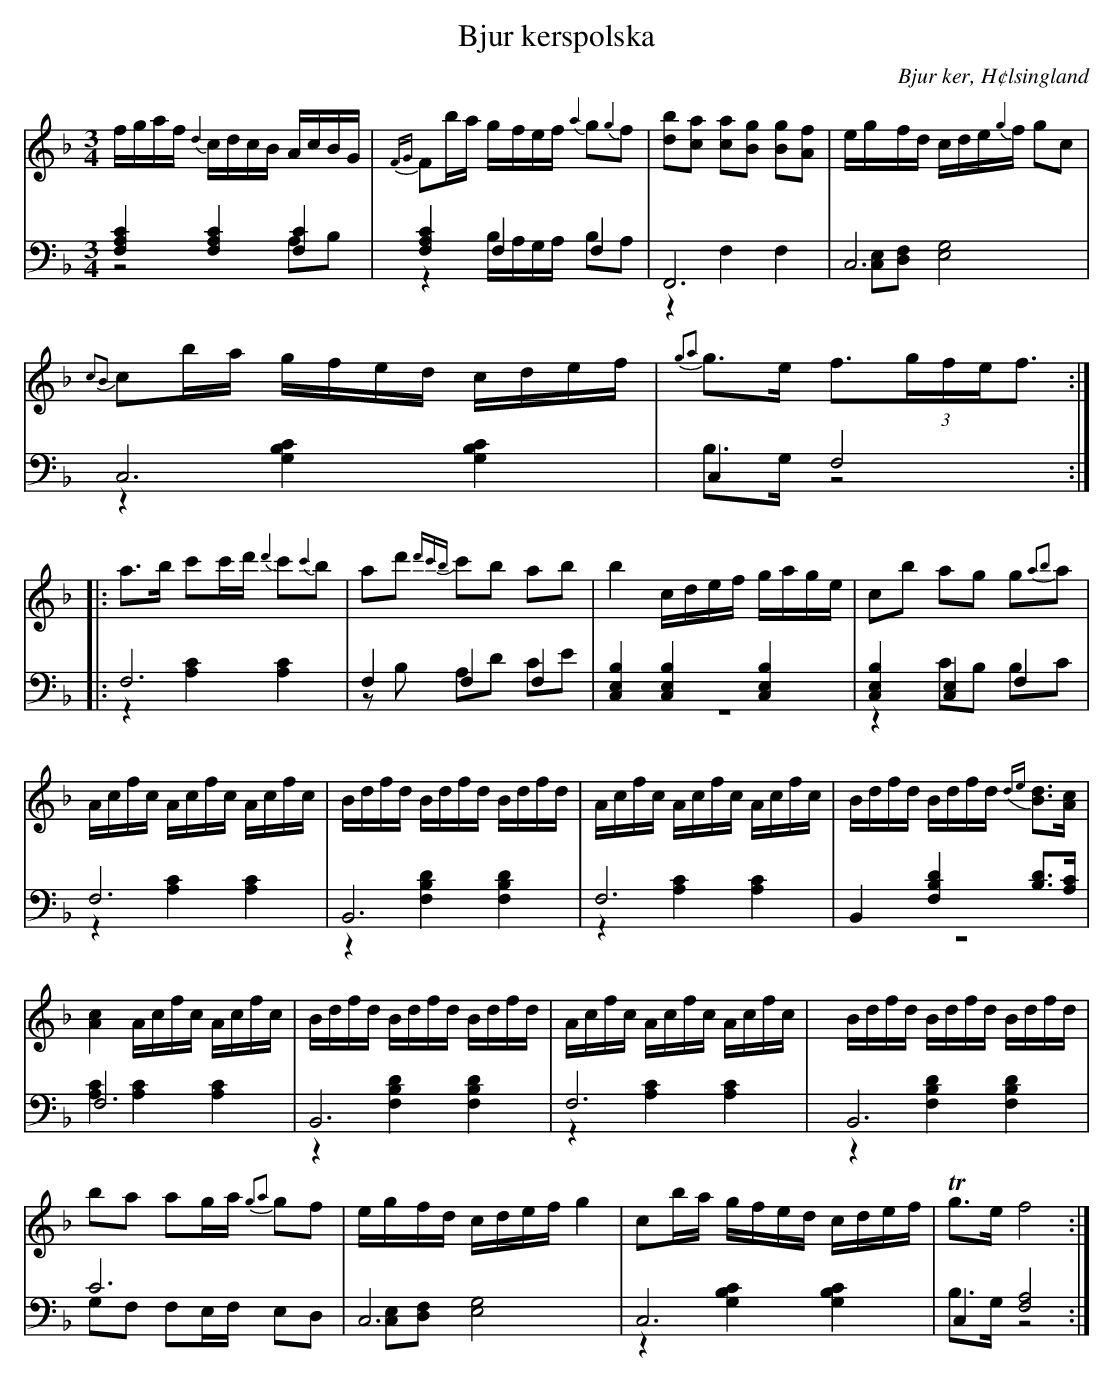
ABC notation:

X:1
T: Bjur kerspolska
O: Bjur ker, H¢lsingland
M: 3/4
L: 1/16
K: F
V:1
V:2
V:3 merge
V:1
fgaf {d2}cdcB AcBG|{FG}F2ba gfef {a2}g2{g2}f2|[d2b2][c2a2] [c2a2][B2g2] [B2g2][A2f2] |egfd cde{g2}f g2c2|
{c2B2}c2ba gfed cdef|{g2a2}g2>e2 f3(3gfef3:|
|:a2>b2 c'2c'd' {d'2}c'2{c'2}b2|a2d'2 {d'c'b}c'2b2 a2b2|b4 cdef gage|c2b2 a2g2 g2{a2b2}a2|
Acfc Acfc Acfc|Bdfd Bdfd Bdfd|Acfc Acfc Acfc|Bdfd Bdfd {de}[B2d2]>[A2c2]|
[A4c4] Acfc Acfc|Bdfd Bdfd Bdfd|Acfc Acfc Acfc|Bdfd Bdfd Bdfd|
b2a2 a2ga {g2a2}g2f2|egfd cdef g4|c2ba gfed cdef|Tg2>e2 f8:|
V:2 clef=bass
[F,4A,4C4] [F,4A,4C4] [F,4C4]|[F,4A,4C4] F,4 F,4|F,,12|C,12|
C,12|C,4 F,8:|
|:F,12|F,4 F,4 F,4|[C,4E,4B,4] [C,4E,4B,4] [C,4E,4B,4]|[C,4E,4B,4] [C,4E,4] F,4|
F,12|B,,12|F,12|B,,4 [F,4B,4D4] [B,2D2]>[A,2C2]|
F,12|B,,12|F,12|B,,12|
C12|C,12|C,12|C,4 [F,8A,8]:|
V:3 clef=bass
z8 A,2B,2|z4 B,A,G,A, B,2A,2|z4 F,4 F,4|[C,2E,2][D,2F,2] [E,8G,8]|
z4 [G,4B,4C4] [G,4B,4C4]|B,2>G,2 z8:|
|:z4 [A,4C4] [A,4C4]|z2B,2 A,2D2 C2E2|z12|z4 C2B,2 B,2C2|
z4 [A,4C4] [A,4C4]|z4 [F,4B,4D4] [F,4B,4D4]|z4 [A,4C4] [A,4C4]|z12|
[A,4C4] [A,4C4] [A,4C4]|z4 [F,4B,4D4] [F,4B,4D4]|z4 [A,4C4] [A,4C4]|
|z4 [F,4B,4D4] [F,4B,4D4]|G,2F,2 F,2E,F, E,2D,2|[C,2E,2][D,2F,2] [E,8G,8]|z4 [G,4B,4C4] [G,4B,4C4]|B,2>G,2 z8:|
